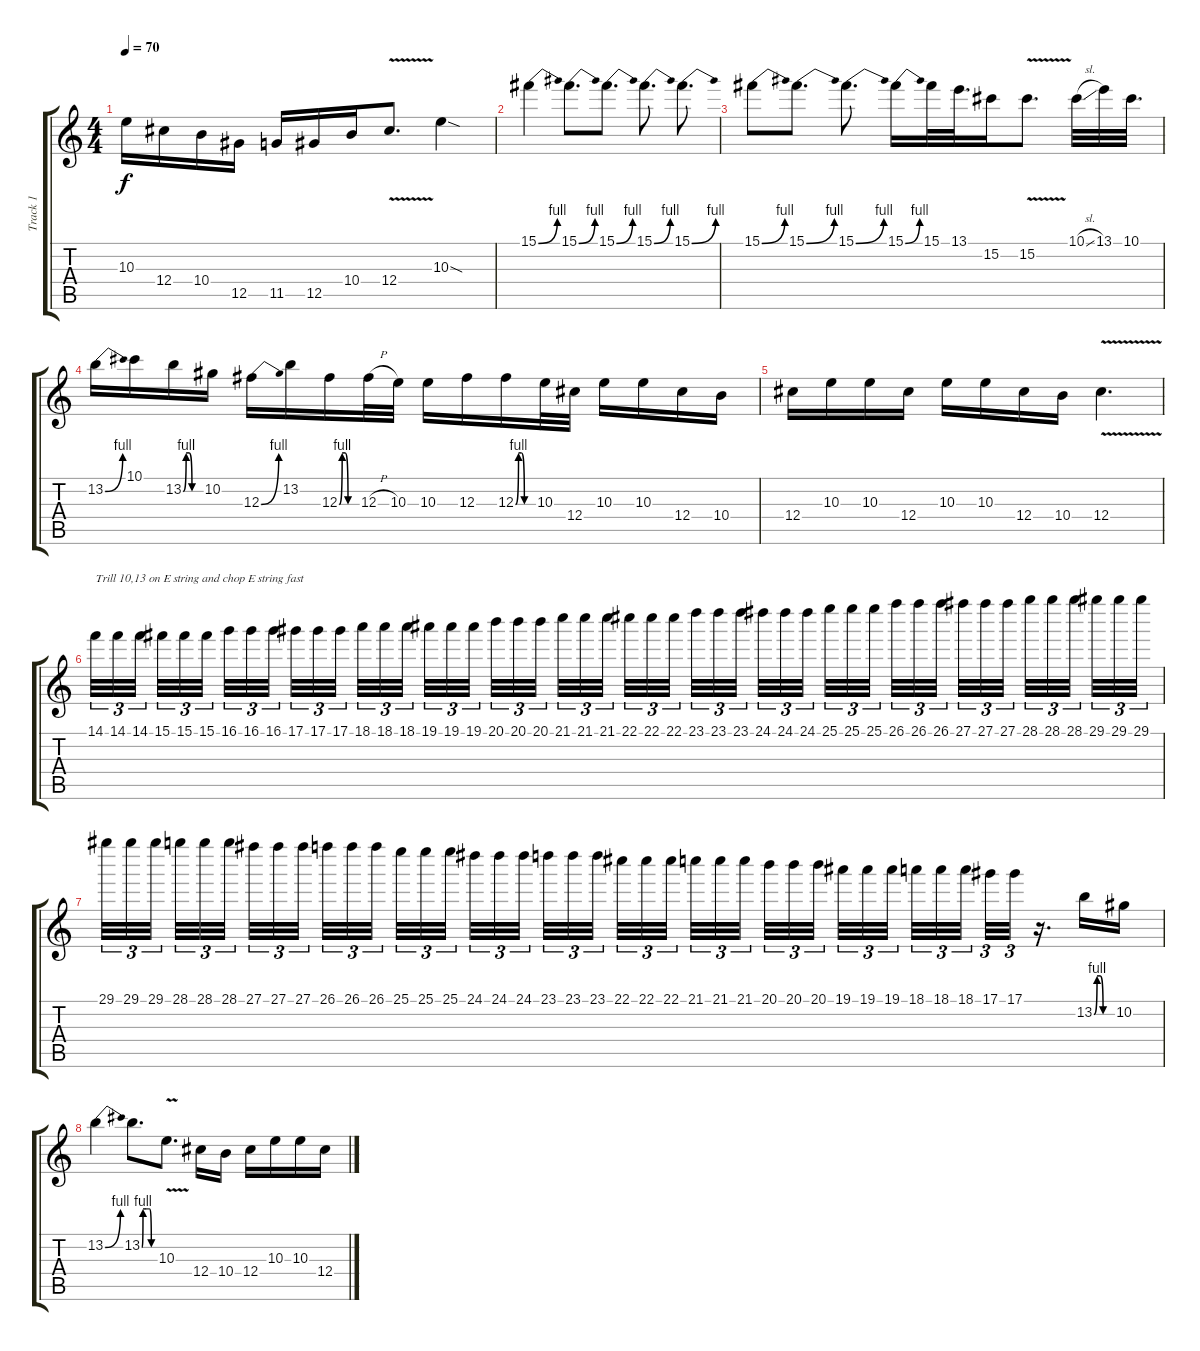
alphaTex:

\track ("Track 1" "Track 1") {instrument overdrivenguitar}
\staff {score tabs}
\tuning (Eb4 Bb3 Gb3 Db3 Ab2 Eb2) {hide}
\ts (4 4)
\tempo 70
\clef g2
\ks c
10.3.16{dy f} 12.4.16 10.4.16 12.5.16 11.5.16 12.5.16 10.4.16 12.4{v}.8{d} 10.3{sod}.4 |
15.1{be (bend 0 0 60 4)}.4 15.1{be (bend 0 0 60 4)}.8{d} 15.1{be (bend 0 0 60 4)}.8{d} 15.1{be (bend 0 0 60 4)}.8{d} 15.1{be (bend 0 0 60 4)}.8{d} |
15.1{be (bend 0 0 60 4)}.8 15.1{be (bend 0 0 60 4)}.8{d} 15.1{be (bend 0 0 60 4)}.8{d} 15.1{be (bend 0 0 60 4)}.16 15.1.32 13.1.32{d} 15.2.16 15.2{v}.8{d} 10.1{sl}.32 13.1.32 10.1.32{d} |
13.2{be (bend 0 0 60 4)}.16 10.1.16 13.2{be (custom 0 0 10 4 20 4 30 0 60 0)}.16 10.2.16 12.3{be (bend 0 0 60 4)}.16 13.2.16 12.3{be (custom 0 0 10 4 20 4 30 0 60 0)}.16 12.3{h}.32 10.3.32 10.3.16 12.3.16 12.3{be (custom 0 0 10 4 20 4 30 0 60 0)}.16 10.3.32 12.4.32 10.3.16 10.3.16 12.4.16 10.4.16 |
12.4.16 10.3.16 10.3.16 12.4.16 10.3.16 10.3.16 12.4.16 10.4.16 12.4{v}.4{d} |
14.1.32{tu (3 2) txt "Trill 10,13 on E string and chop E string fast"} 14.1.32{tu (3 2)} 14.1.32{tu (3 2) beam splitsecondary} 15.1.32{tu (3 2)} 15.1.32{tu (3 2)} 15.1.32{tu (3 2) beam splitsecondary} 16.1.32{tu (3 2)} 16.1.32{tu (3 2)} 16.1.32{tu (3 2) beam splitsecondary} 17.1.32{tu (3 2)} 17.1.32{tu (3 2)} 17.1.32{tu (3 2)} 18.1.32{tu (3 2)} 18.1.32{tu (3 2)} 18.1.32{tu (3 2) beam splitsecondary} 19.1.32{tu (3 2)} 19.1.32{tu (3 2)} 19.1.32{tu (3 2) beam splitsecondary} 20.1.32{tu (3 2)} 20.1.32{tu (3 2)} 20.1.32{tu (3 2) beam splitsecondary} 21.1.32{tu (3 2)} 21.1.32{tu (3 2)} 21.1.32{tu (3 2)} 22.1.32{tu (3 2)} 22.1.32{tu (3 2)} 22.1.32{tu (3 2) beam splitsecondary} 23.1.32{tu (3 2)} 23.1.32{tu (3 2)} 23.1.32{tu (3 2) beam splitsecondary} 24.1.32{tu (3 2)} 24.1.32{tu (3 2)} 24.1.32{tu (3 2) beam splitsecondary} 25.1.32{tu (3 2)} 25.1.32{tu (3 2)} 25.1.32{tu (3 2)} 26.1.32{tu (3 2)} 26.1.32{tu (3 2)} 26.1.32{tu (3 2) beam splitsecondary} 27.1.32{tu (3 2)} 27.1.32{tu (3 2)} 27.1.32{tu (3 2) beam splitsecondary} 28.1.32{tu (3 2)} 28.1.32{tu (3 2)} 28.1.32{tu (3 2) beam splitsecondary} 29.1.32{tu (3 2)} 29.1.32{tu (3 2)} 29.1.32{tu (3 2)} |
29.1.32{tu (3 2)} 29.1.32{tu (3 2)} 29.1.32{tu (3 2) beam splitsecondary} 28.1.32{tu (3 2)} 28.1.32{tu (3 2)} 28.1.32{tu (3 2) beam splitsecondary} 27.1.32{tu (3 2)} 27.1.32{tu (3 2)} 27.1.32{tu (3 2) beam splitsecondary} 26.1.32{tu (3 2)} 26.1.32{tu (3 2)} 26.1.32{tu (3 2)} 25.1.32{tu (3 2)} 25.1.32{tu (3 2)} 25.1.32{tu (3 2) beam splitsecondary} 24.1.32{tu (3 2)} 24.1.32{tu (3 2)} 24.1.32{tu (3 2) beam splitsecondary} 23.1.32{tu (3 2)} 23.1.32{tu (3 2)} 23.1.32{tu (3 2) beam splitsecondary} 22.1.32{tu (3 2)} 22.1.32{tu (3 2)} 22.1.32{tu (3 2)} 21.1.32{tu (3 2)} 21.1.32{tu (3 2)} 21.1.32{tu (3 2) beam splitsecondary} 20.1.32{tu (3 2)} 20.1.32{tu (3 2)} 20.1.32{tu (3 2) beam splitsecondary} 19.1.32{tu (3 2)} 19.1.32{tu (3 2)} 19.1.32{tu (3 2) beam splitsecondary} 18.1.32{tu (3 2)} 18.1.32{tu (3 2)} 18.1.32{tu (3 2)} 17.1.32{tu (3 2)} 17.1.32{tu (3 2)} r.16{d} 13.2{be (custom 0 0 10 4 20 4 30 0 60 0)}.16 10.2.16 |
13.2{be (bend 0 0 60 4)}.4 13.2{be (custom 0 0 5 4 10 4 20 4 25 4 30 4 35 4 44 0 46 0 60 0)}.8{d} 10.3{v}.8{d} 12.4.16 10.4.16 12.4.16 10.3.16 10.3.16 12.4.16
